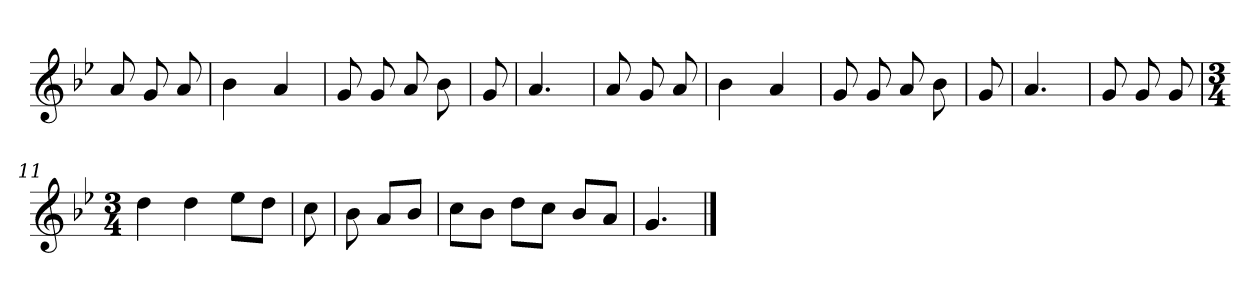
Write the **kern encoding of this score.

**kern
*part1
*staff1
*clefG2
*k[b-e-]
*g:
=
8a
8g
8a
=1
4b-
4a
=2y
8g
8g
8a
8b-
=3y
8g
=4
4.a
=5
8a
8g
8a
=6
4b-
4a
=7y
8g
8g
8a
8b-
=8y
8g
=9
4.a
=10
8g
8g
8g
=11
*M3/4
4dd
4dd
8ee-\L
8dd\J
=12
8cc
=13
8b-
8a/L
8b-/J
=14
8cc\L
8b-\J
8dd\L
8cc\J
8b-/L
8a/J
=15
4.g
==
*-
